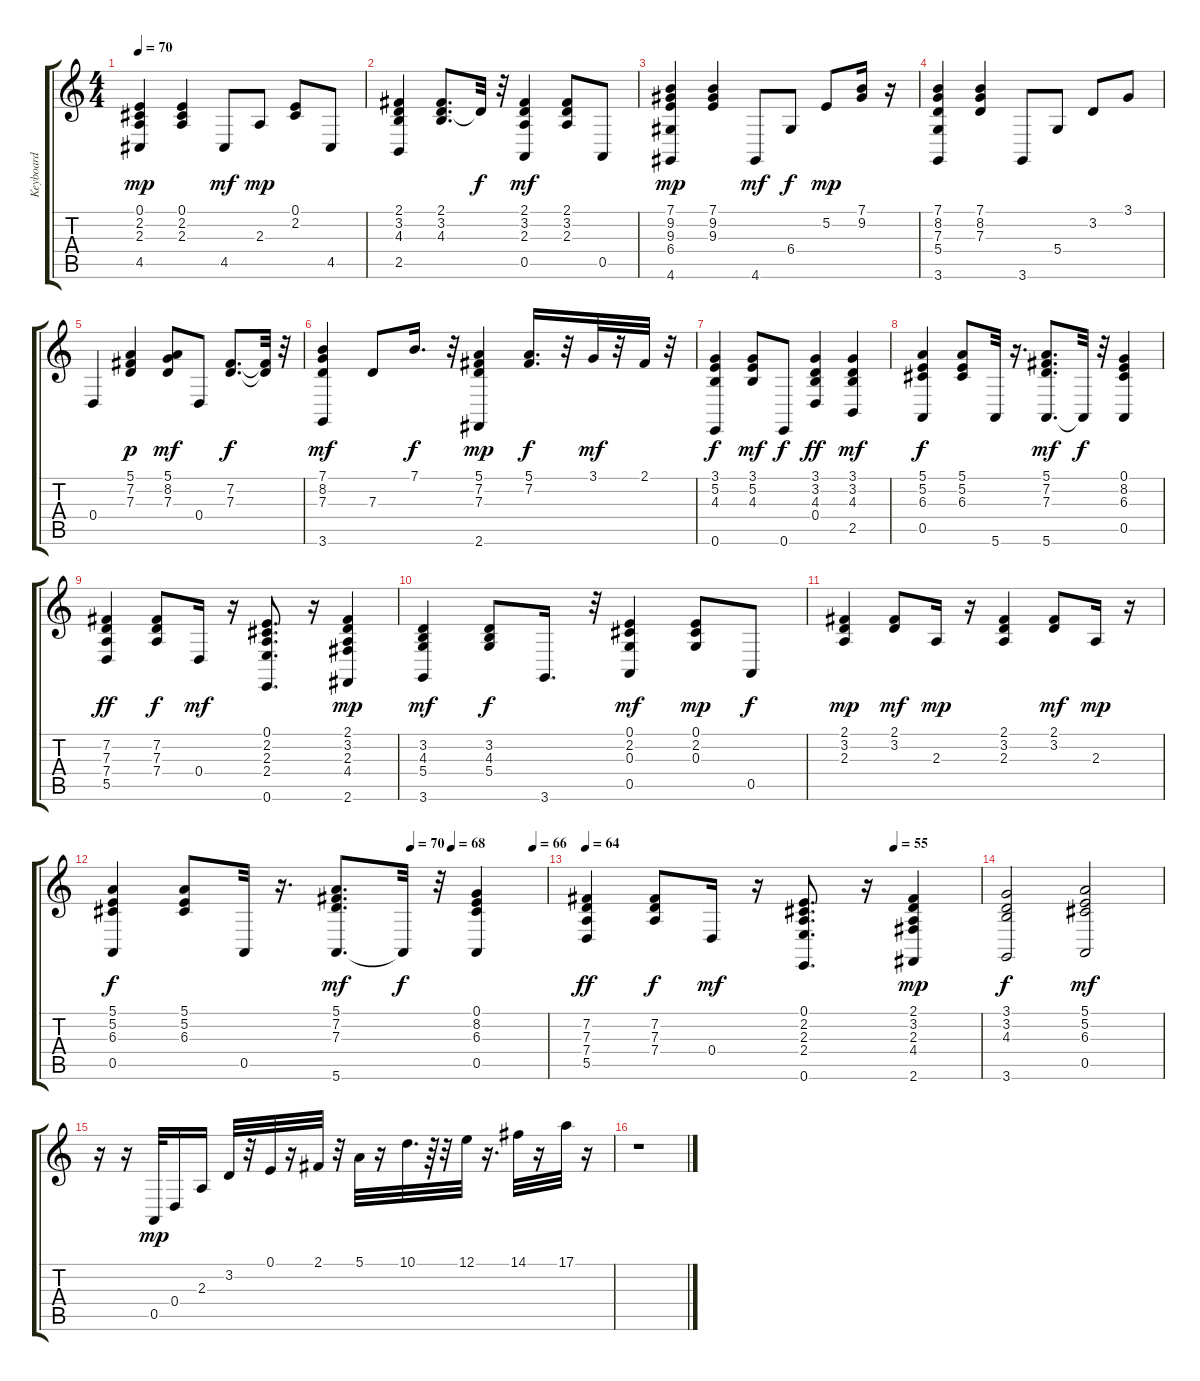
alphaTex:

\track ("Keyboard" "Keyboard") {instrument acousticgrandpiano}
\staff {score tabs}
\tuning (E4 B3 G3 D3 A2 E2) {hide}
\ts (4 4)
\tempo 70
\clef g2
\ks c
(0.1 2.2 2.3 4.5).4{dy mp} (0.1 2.2 2.3).4 4.5.8{dy mf} 2.3.8{dy mp} (0.1 2.2).8 4.5.8 |
(2.1 3.2 4.3 2.5).4 (2.1 3.2 4.3).8{d} 3.2{t}.32{dy f} r.32 (2.1 3.2 2.3 0.5).4{dy mf} (2.1 3.2 2.3).8 0.5.8 |
(7.1 9.2 9.3 6.4 4.6).4{dy mp} (7.1 9.2 9.3).4 4.6.8{dy mf} 6.4.8{dy f} 5.2.8{dy mp} (7.1 9.2).16 r.16 |
(7.1 8.2 7.3 5.4 3.6).4 (7.1 8.2 7.3).4 3.6.8 5.4.8 3.2.8 3.1.8 |
0.4.4 (5.1 7.2 7.3).4{dy p} (5.1 8.2 7.3).8{dy mf} 0.4.8 (7.2 7.3).8{d dy f} (7.2{t} 7.3{t}).32 r.32 |
(7.1 8.2 7.3 3.6).4{dy mf} 7.3.8 7.1.16{d dy f} r.32 (5.1 7.2 7.3 2.6).4{dy mp} (5.1 7.2).16{d dy f} r.32 3.1.32{dy mf} r.32 2.1.32 r.32 |
(3.1 5.2 4.3 0.6).4{dy f} (3.1 5.2 4.3).8{dy mf} 0.6.8{dy f} (3.1 3.2 4.3 0.4).4{dy ff} (3.1 3.2 4.3 2.5).4{dy mf} |
(5.1 5.2 6.3 0.5).4{dy f} (5.1 5.2 6.3).8 5.6.32 r.16{d} (5.1 7.2 7.3 5.6).8{d dy mf} 5.6{t}.32{dy f} r.32 (0.1 8.2 6.3 0.5).4 |
(7.2 7.3 7.4 5.5).4{dy ff} (7.2 7.3 7.4).8{dy f} 0.4.16{dy mf} r.16 (0.1 2.2 2.3 2.4 0.6).8{d} r.16 (2.1 3.2 2.3 4.4 2.6).4{dy mp} |
(3.2 4.3 5.4 3.6).4{dy mf} (3.2 4.3 5.4).8{dy f} 3.6.16{d} r.32 (0.1 2.2 0.3 0.5).4{dy mf} (0.1 2.2 0.3).8{dy mp} 0.5.8{dy f} |
(2.1 3.2 2.3).4{dy mp} (2.1 3.2).8{dy mf} 2.3.16{dy mp} r.16 (2.1 3.2 2.3).4 (2.1 3.2).8{dy mf} 2.3.16{dy mp} r.16 |
\tempo (70 0.6875)
\tempo (68 0.78125)
\tempo (66 0.96875)
(5.1 5.2 6.3 0.5).4{dy f} (5.1 5.2 6.3).8 0.5.32 r.16{d} (5.1 7.2 7.3 5.6).8{d dy mf} 5.6{t}.32{dy f} r.32 (0.1 8.2 6.3 0.5).4 |
\tempo 64
\tempo (55 0.78125)
(7.2 7.3 7.4 5.5).4{dy ff} (7.2 7.3 7.4).8{dy f} 0.4.16{dy mf} r.16 (0.1 2.2 2.3 2.4 0.6).8{d} r.16 (2.1 3.2 2.3 4.4 2.6).4{dy mp} |
(3.1 3.2 4.3 3.6).2{dy f} (5.1 5.2 6.3 0.5).2{dy mf} |
r.16 r.16 0.5.32{dy mp} 0.4.16 2.3.16 3.2.32 r.32 0.1.32 r.16 2.1.32 r.32 5.1.32 r.16 10.1.32{d} r.64 r.32 12.1.32 r.16{d} 14.1.32 r.16 17.1.32 r.16 |
r.1
